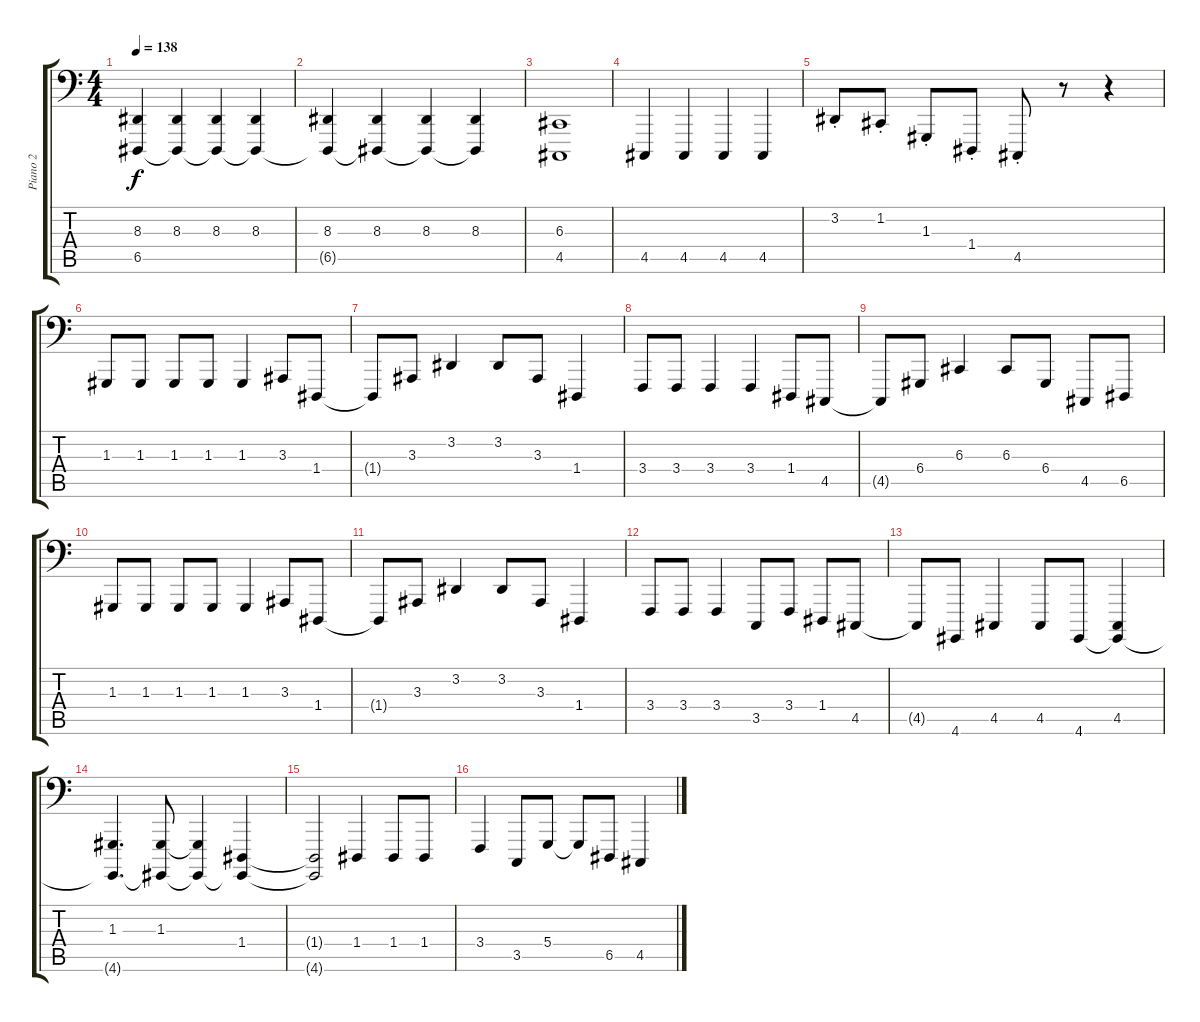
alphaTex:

\track ("Piano 2" "Piano 2") {instrument acousticgrandpiano}
\staff {score tabs}
\tuning (F2 C2 G1 D1 A0 E0) {hide}
\ts (4 4)
\tempo 138
\clef f4
\ks c
(8.3 6.5).4{dy f} (8.3 6.5{t}).4 (8.3 6.5{t}).4 (8.3 6.5{t}).4 |
(8.3 6.5{t}).4 (8.3 6.5{t}).4 (8.3 6.5{t}).4 (8.3 6.5{t}).4 |
(6.3 4.5).1 |
4.5.4 4.5.4 4.5.4 4.5.4 |
3.2{st}.8 1.2{st}.8 1.3{st}.8 1.4{st}.8 4.5{st}.8 r.8 r.4 |
1.3.8 1.3.8 1.3.8 1.3.8 1.3.4 3.3.8 1.4.8 |
1.4{t}.8 3.3.8 3.2.4 3.2.8 3.3.8 1.4.4 |
3.4.8 3.4.8 3.4.4 3.4.4 1.4.8 4.5.8 |
4.5{t}.8 6.4.8 6.3.4 6.3.8 6.4.8 4.5.8 6.5.8 |
1.3.8 1.3.8 1.3.8 1.3.8 1.3.4 3.3.8 1.4.8 |
1.4{t}.8 3.3.8 3.2.4 3.2.8 3.3.8 1.4.4 |
3.4.8 3.4.8 3.4.4 3.5.8 3.4.8 1.4.8 4.5.8 |
4.5{t}.8 4.6.8 4.5.4 4.5.8 4.6.8 (4.5 4.6{t}).4 |
(1.3 4.6{t}).4{d} (1.3 4.6{t}).8 (1.3{t} 4.6{t}).4 (1.4 4.6{t}).4 |
(1.4{t} 4.6{t}).2 1.4.4 1.4.8 1.4.8 |
3.4.4 3.5.8 5.4.8 5.4{t}.8 6.5.8 4.5.4
